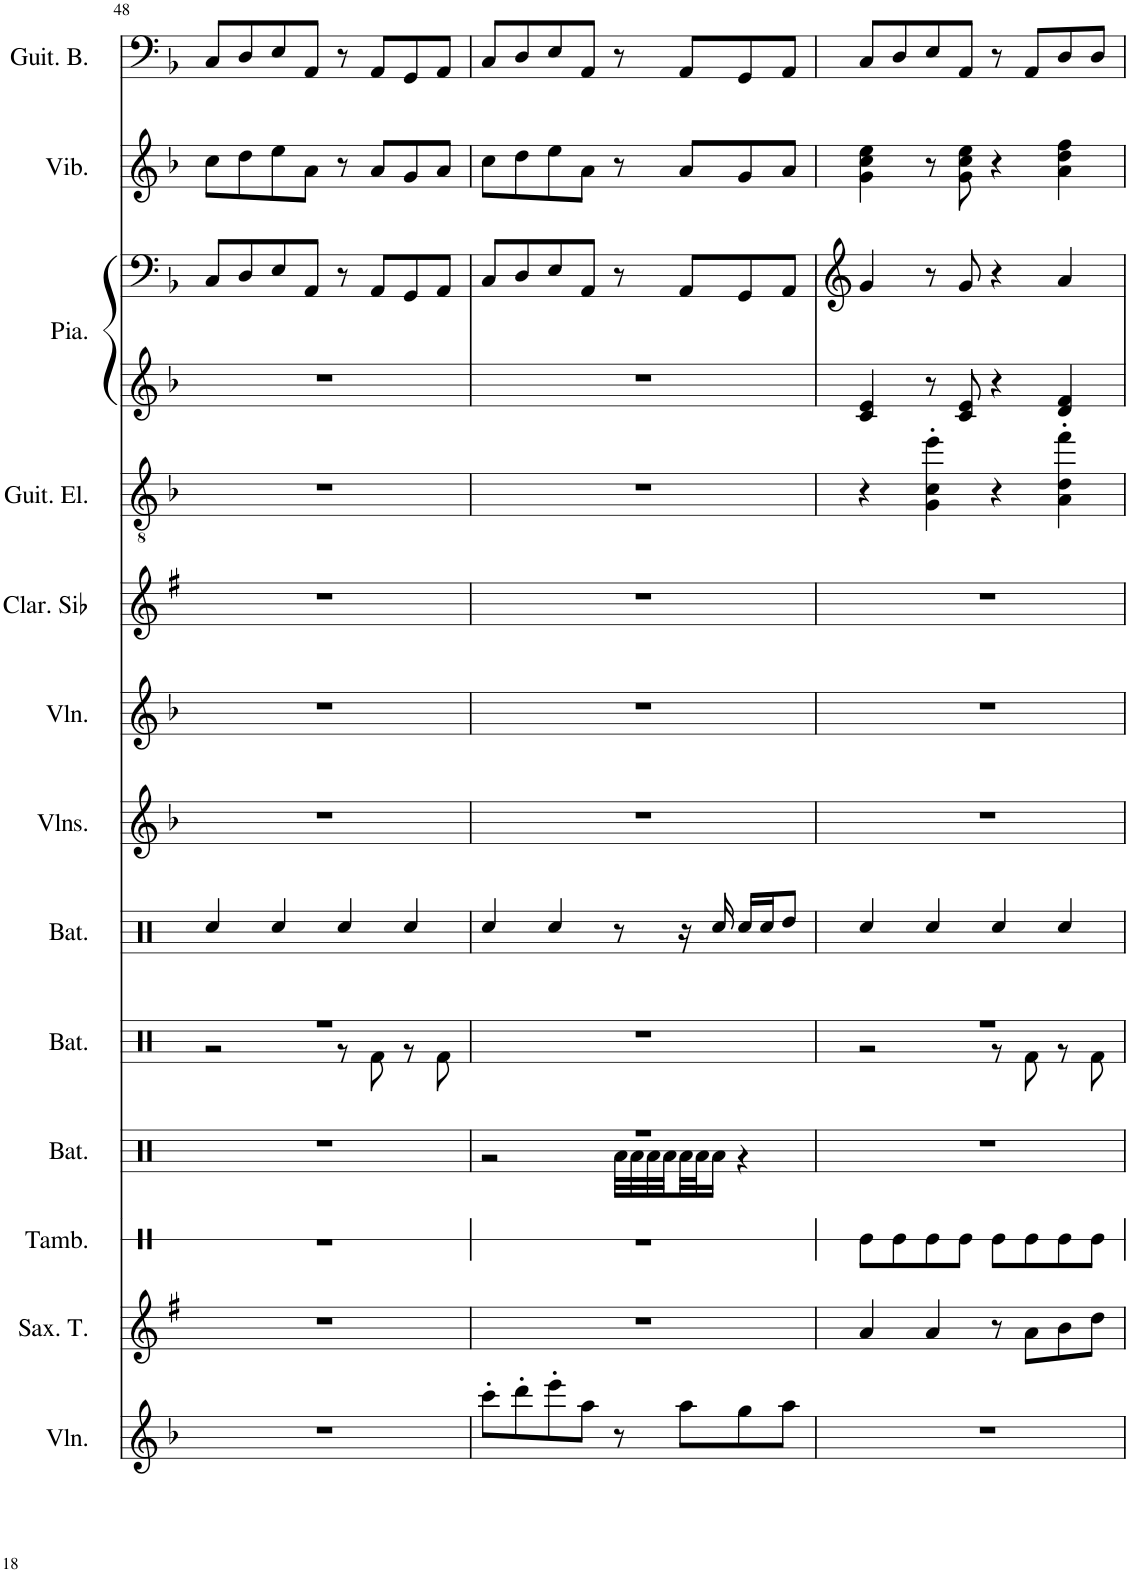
**kern	**kern	**kern	**kern	**kern	**kern	**kern	**kern	**kern	**kern	**kern	**kern	**kern	**kern
*part13	*part12	*part11	*part10	*part9	*part8	*part7	*part6	*part5	*part4	*part3	*part3	*part2	*part1
*staff14	*staff13	*staff12	*staff11	*staff10	*staff9	*staff8	*staff7	*staff6	*staff5	*staff4	*staff3	*staff2	*staff1
*I"Violon, Violin	*I"Saxophone Ténor, Tenor Sax	*I"Tambourin	*I"Batterie	*I"Batterie, Drums	*I"Batterie	*I"Violons, String Ensemble 1	*I"Violon, Pad 2 (warm)	*I"Clarinette en Sib	*I"Guitare électrique, Electric Guitar (clean)	*I"Piano, Acoustic Grand Piano	*	*I"Vibraphone, Vibraphone	*I"Guitare Basse, Electric Bass (pick)
*I'Vln.	*I'Sax. T.	*I'Tamb.	*I'Bat.	*I'Bat.	*I'Bat.	*I'Vlns.	*I'Vln.	*I'Clar. Sib	*I'Guit. El.	*I'Pia.	*	*I'Vib.	*I'Guit. B.
!!LO:PB:g=z
*clefG2	*clefG2	*clefX	*clefX	*clefX	*clefX	*clefG2	*clefG2	*clefG2	*clefGv2	*clefG2	*clefF4	*clefG2	*clefF4
*	*Trd8c14	*	*	*	*	*	*	*Trd1c2	*	*	*	*	*Trd7c12
*k[b-]	*k[f#]	*k[]	*k[]	*k[]	*k[]	*k[b-]	*k[b-]	*k[f#]	*k[b-]	*k[b-]	*k[b-]	*k[b-]	*k[b-]
*M4/4	*M4/4	*M4/4	*M4/4	*M4/4	*M4/4	*M4/4	*M4/4	*M4/4	*M4/4	*M4/4	*M4/4	*M4/4	*M4/4
=48	=48	=48	=48	=48	=48	=48	=48	=48	=48	=48	=48	=48	=48
*	*	*	*	*^	*	*	*	*	*	*	*	*	*
1r	1r	1r	1r	1r	2r	4Rcc/	1r	1r	1r	1r	1r	8C/L	8cc\L	8C/L
.	.	.	.	.	.	.	.	.	.	.	.	8D/	8dd\	8D/
.	.	.	.	.	.	4Rcc/	.	.	.	.	.	8E/	8ee\	8E/
.	.	.	.	.	.	.	.	.	.	.	.	8AA/J	8a\J	8AA/J
.	.	.	.	.	8r	4Rcc/	.	.	.	.	.	8r	8r	8r
.	.	.	.	.	8Rf\	.	.	.	.	.	.	8AA/L	8a/L	8AA/L
.	.	.	.	.	8r	4Rcc/	.	.	.	.	.	8GG/	8g/	8GG/
.	.	.	.	.	8Rf\	.	.	.	.	.	.	8AA/J	8a/J	8AA/J
*	*	*	*	*v	*v	*	*	*	*	*	*	*	*	*
=49	=49	=49	=49	=49	=49	=49	=49	=49	=49	=49	=49	=49	=49
*	*	*	*^	*	*	*	*	*	*	*	*	*	*
8ccc'\L	1r	1r	1r	2r	1r	4Rcc/	1r	1r	1r	1r	1r	8C/L	8cc\L	8C/L
8ddd'\	.	.	.	.	.	.	.	.	.	.	.	8D/	8dd\	8D/
8eee'\	.	.	.	.	.	4Rcc/	.	.	.	.	.	8E/	8ee\	8E/
8aa\J	.	.	.	.	.	.	.	.	.	.	.	8AA/J	8a\J	8AA/J
8r	.	.	.	32Ra\LLL	.	8r	.	.	.	.	.	8r	8r	8r
.	.	.	.	32Ra\	.	.	.	.	.	.	.	.	.	.
.	.	.	.	32Ra\	.	.	.	.	.	.	.	.	.	.
.	.	.	.	32Ra\	.	.	.	.	.	.	.	.	.	.
8aa\L	.	.	.	32Ra\	.	16r	.	.	.	.	.	8AA/L	8a/L	8AA/L
.	.	.	.	32Ra\J	.	.	.	.	.	.	.	.	.	.
.	.	.	.	16Ra\JJ	.	16Rcc/	.	.	.	.	.	.	.	.
8gg\	.	.	.	4r	.	16Rcc/LL	.	.	.	.	.	8GG/	8g/	8GG/
.	.	.	.	.	.	16Rcc/J	.	.	.	.	.	.	.	.
8aa\J	.	.	.	.	.	8Rdd/J	.	.	.	.	.	8AA/J	8a/J	8AA/J
*	*	*	*v	*v	*	*	*	*	*	*	*	*	*	*
=50	=50	=50	=50	=50	=50	=50	=50	=50	=50	=50	=50	=50	=50
*	*	*	*	*^	*	*	*	*	*	*	*	*	*
1r	4a/	8Re\L	1r	1r	2r	4Rcc/	1r	1r	1r	4r	4c/ 4e/	4g/	4g\ 4cc\ 4ee\	8C/L
.	.	8Re\	.	.	.	.	.	.	.	.	.	.	.	8D/
.	4a/	8Re\	.	.	.	4Rcc/	.	.	.	4G\' 4c\' 4ee\'	8r	8r	8r	8E/
.	.	8Re\J	.	.	.	.	.	.	.	.	8c/ 8e/	8g/	8g\ 8cc\ 8ee\	8AA/J
.	8r	8Re\L	.	.	8r	4Rcc/	.	.	.	4r	4r	4r	4r	8r
.	8a\L	8Re\	.	.	8Rf\	.	.	.	.	.	.	.	.	8AA/L
.	8b\	8Re\	.	.	8r	4Rcc/	.	.	.	4A\' 4d\' 4ff\'	4d/ 4f/	4a/	4a\ 4dd\ 4ff\	8D/
.	8dd\J	8Re\J	.	.	8Rf\	.	.	.	.	.	.	.	.	8D/J
*	*	*	*	*v	*v	*	*	*	*	*	*	*	*	*
=	=	=	=	=	=	=	=	=	=	=	=	=	=
*-	*-	*-	*-	*-	*-	*-	*-	*-	*-	*-	*-	*-	*-
